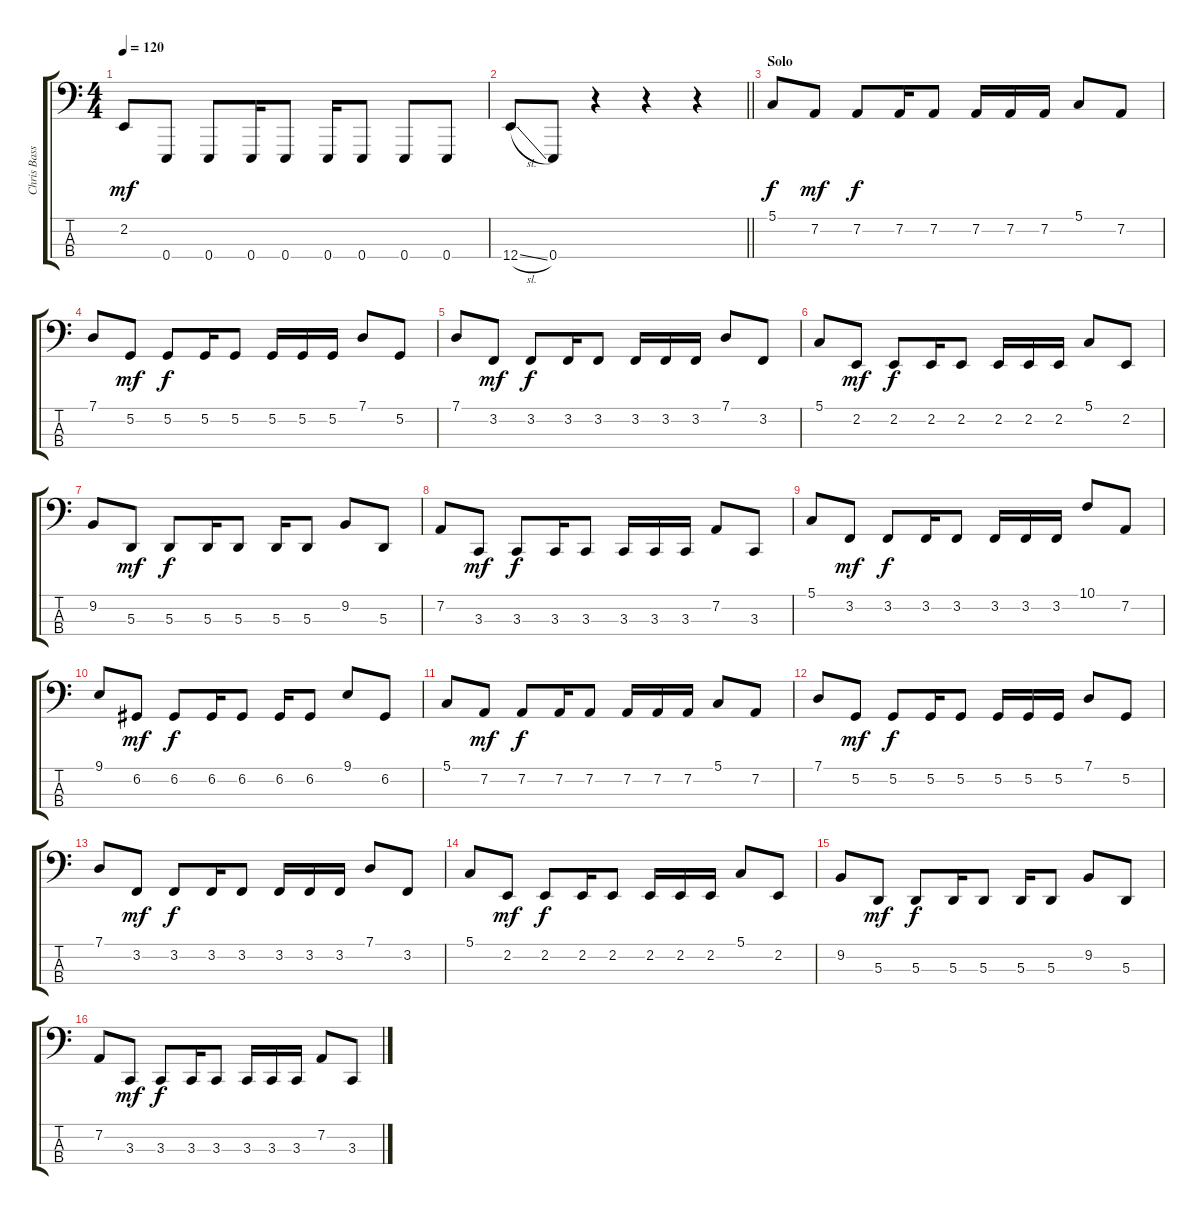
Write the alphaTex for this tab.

\track ("Chris Bass" "Chris Bass") {instrument lead2sawtooth}
\staff {score tabs}
\tuning (G2 D2 A1 E1) {hide}
\ts (4 4)
\tempo 120
\clef f4
\ks c
2.2.8{dy mf} 0.4.8 0.4.8 0.4.16 0.4.8 0.4.16 0.4.8 0.4.8 0.4.8 |
\barLineRight lightlight
12.4{sl}.8 0.4.8 r.4 r.4 r.4 |
\section ("" "Solo")
5.1.8{dy f} 7.2.8{dy mf} 7.2.8{dy f} 7.2.16 7.2.8 7.2.16 7.2.16 7.2.16 5.1.8 7.2.8 |
7.1.8 5.2.8{dy mf} 5.2.8{dy f} 5.2.16 5.2.8 5.2.16 5.2.16 5.2.16 7.1.8 5.2.8 |
7.1.8 3.2.8{dy mf} 3.2.8{dy f} 3.2.16 3.2.8 3.2.16 3.2.16 3.2.16 7.1.8 3.2.8 |
5.1.8 2.2.8{dy mf} 2.2.8{dy f} 2.2.16 2.2.8 2.2.16 2.2.16 2.2.16 5.1.8 2.2.8 |
9.2.8 5.3.8{dy mf} 5.3.8{dy f} 5.3.16 5.3.8 5.3.16 5.3.8 9.2.8 5.3.8 |
7.2.8 3.3.8{dy mf} 3.3.8{dy f} 3.3.16 3.3.8 3.3.16 3.3.16 3.3.16 7.2.8 3.3.8 |
5.1.8 3.2.8{dy mf} 3.2.8{dy f} 3.2.16 3.2.8 3.2.16 3.2.16 3.2.16 10.1.8 7.2.8 |
9.1.8 6.2.8{dy mf} 6.2.8{dy f} 6.2.16 6.2.8 6.2.16 6.2.8 9.1.8 6.2.8 |
5.1.8 7.2.8{dy mf} 7.2.8{dy f} 7.2.16 7.2.8 7.2.16 7.2.16 7.2.16 5.1.8 7.2.8 |
7.1.8 5.2.8{dy mf} 5.2.8{dy f} 5.2.16 5.2.8 5.2.16 5.2.16 5.2.16 7.1.8 5.2.8 |
7.1.8 3.2.8{dy mf} 3.2.8{dy f} 3.2.16 3.2.8 3.2.16 3.2.16 3.2.16 7.1.8 3.2.8 |
5.1.8 2.2.8{dy mf} 2.2.8{dy f} 2.2.16 2.2.8 2.2.16 2.2.16 2.2.16 5.1.8 2.2.8 |
9.2.8 5.3.8{dy mf} 5.3.8{dy f} 5.3.16 5.3.8 5.3.16 5.3.8 9.2.8 5.3.8 |
7.2.8 3.3.8{dy mf} 3.3.8{dy f} 3.3.16 3.3.8 3.3.16 3.3.16 3.3.16 7.2.8 3.3.8
